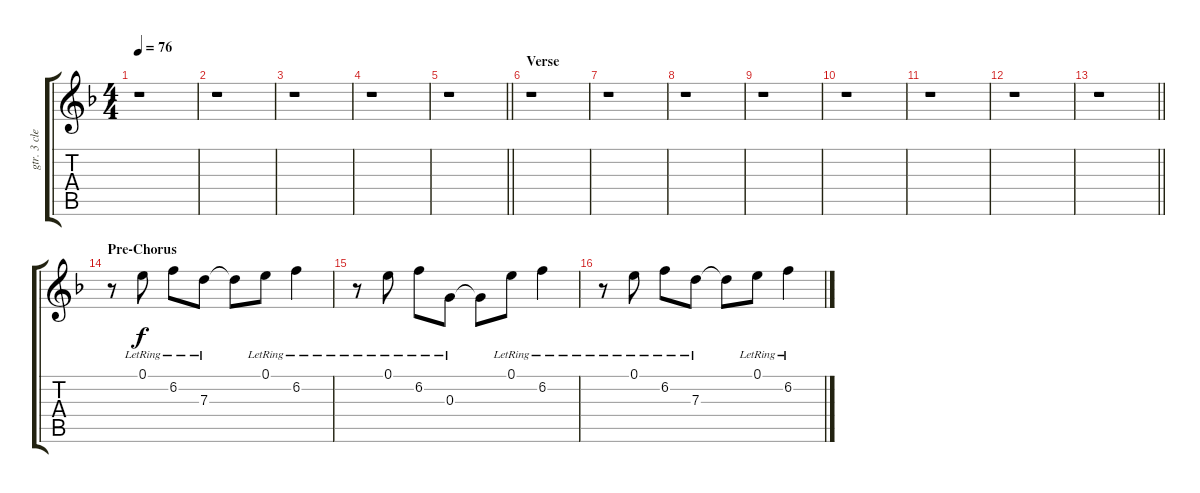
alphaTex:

\track ("gtr. 3 clean" "gtr. 3 cle") {instrument electricguitarjazz}
\staff {score tabs}
\tuning (E4 B3 G3 D3 A2 E2) {hide}
\ts (4 4)
\tempo 76
\clef g2
\ks f
r.1{dy fff} |
r.1 |
r.1 |
r.1 |
\barLineRight lightlight
r.1 |
\section ("" "Verse")
r.1 |
r.1 |
r.1 |
r.1 |
r.1 |
r.1 |
r.1 |
\barLineRight lightlight
r.1 |
\section ("" "Pre-Chorus")
r.8 0.1{lr}.8{dy f} 6.2{lr}.8 7.3{lr}.8 7.3{t}.8 0.1{lr}.8 6.2{lr}.4 |
r.8 0.1{lr}.8 6.2{lr}.8 0.3{lr}.8 0.3{t}.8 0.1{lr}.8 6.2{lr}.4 |
r.8 0.1{lr}.8 6.2{lr}.8 7.3{lr}.8 7.3{t}.8 0.1{lr}.8 6.2{lr}.4
